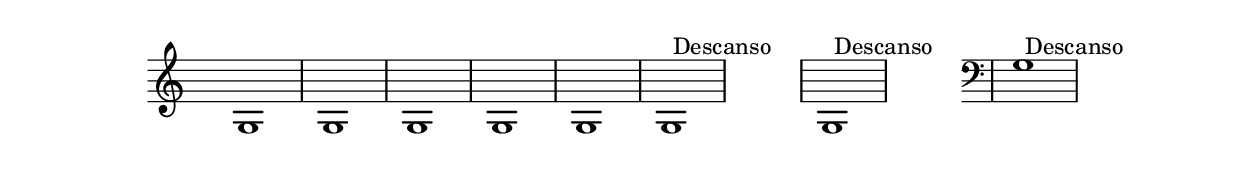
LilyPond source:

\version "2.16.0"

%%\header { texidoc="1 - Nota Nova"}

\relative c' {
  \override Staff.TimeSignature #'transparent = ##t
  \override Score.BarNumber #'transparent = ##t
  \override Score.RehearsalMark #'font-size = #-2

  %% CLARINETE
  \tag #'cl {
    g1
  }
  %% FLAUTA
  \tag #'fl {
    g
  }
  %% OBOÉ
  \tag #'ob {
    g
  }
  %% SAX ALTO
  \tag #'saxa {
    g
  }
  %% SAX TENOR
  \tag #'saxt {
    g
  }
  %% SAX GENES
  \tag #'saxg {
    g
  }
  %% TROMPETE
  \tag #'tpt {
    \override Staff.Clef #'transparent = ##t
    \stopStaff
    s^\markup {\hspace #-7 "Descanso"}
  }
  %% TROMPA
  \tag #'tpa {
    \override Staff.Clef #'transparent = ##f
    \startStaff
    g
  }
  %% TROMBONE
  \tag #'tbn {
    \override Staff.Clef #'transparent = ##t
    \stopStaff
    s^\markup {\hspace #-7 "Descanso"}
  }
  %% TUBA MIB
  \tag #'tbamib {
    \override Staff.Clef #'transparent = ##f
    \startStaff
    \clef bass
    g
  }
  %% TUBA SIB
  \tag #'tbasib {
    \override Staff.Clef #'transparent = ##t
    \stopStaff
    s^\markup {\hspace #-7 "Descanso"}
  }

  %% END DOCUMENT
}
